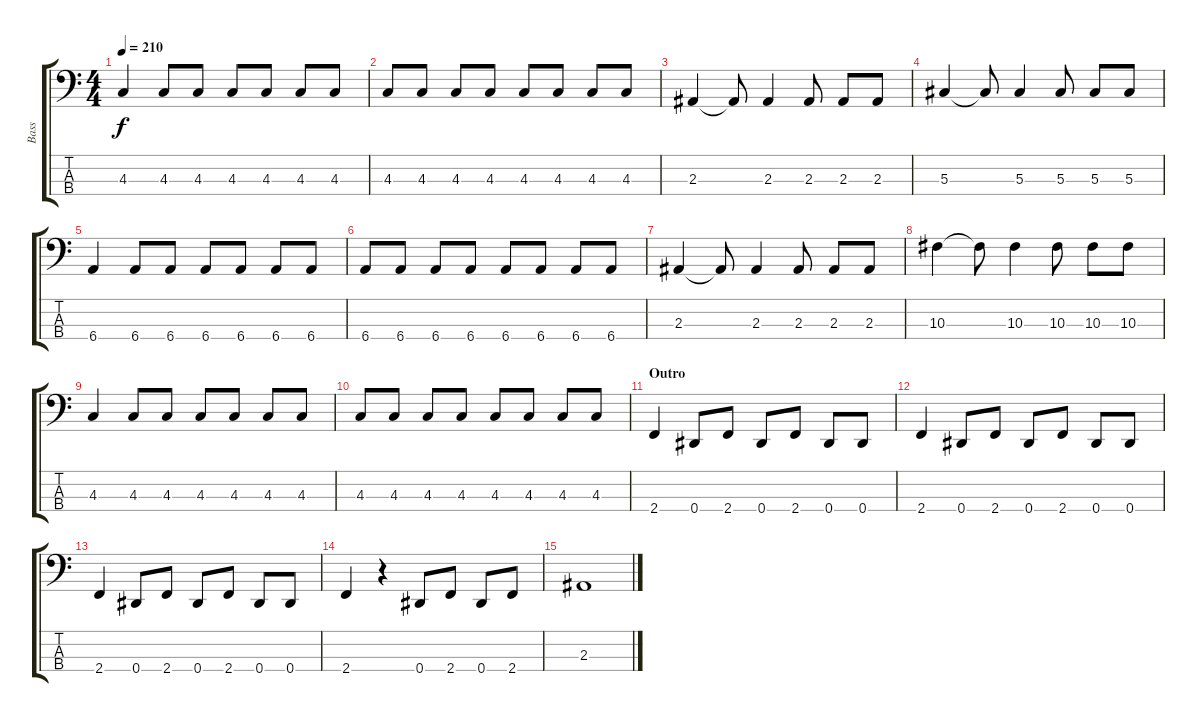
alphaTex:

\track ("Bass" "Bass") {instrument electricbasspick}
\staff {score tabs}
\tuning (Gb2 Db2 Ab1 Eb1) {hide}
\ts (4 4)
\tempo 210
\clef f4
\ks c
4.3.4{dy f} 4.3.8 4.3.8 4.3.8 4.3.8 4.3.8 4.3.8 |
4.3.8 4.3.8 4.3.8 4.3.8 4.3.8 4.3.8 4.3.8 4.3.8 |
2.3.4 2.3{t}.8 2.3.4 2.3.8 2.3.8 2.3.8 |
5.3.4 5.3{t}.8 5.3.4 5.3.8 5.3.8 5.3.8 |
6.4.4 6.4.8 6.4.8 6.4.8 6.4.8 6.4.8 6.4.8 |
6.4.8 6.4.8 6.4.8 6.4.8 6.4.8 6.4.8 6.4.8 6.4.8 |
2.3.4 2.3{t}.8 2.3.4 2.3.8 2.3.8 2.3.8 |
10.3.4 10.3{t}.8 10.3.4 10.3.8 10.3.8 10.3.8 |
4.3.4 4.3.8 4.3.8 4.3.8 4.3.8 4.3.8 4.3.8 |
4.3.8 4.3.8 4.3.8 4.3.8 4.3.8 4.3.8 4.3.8 4.3.8 |
\section ("" "Outro")
2.4.4 0.4.8 2.4.8 0.4.8 2.4.8 0.4.8 0.4.8 |
2.4.4 0.4.8 2.4.8 0.4.8 2.4.8 0.4.8 0.4.8 |
2.4.4 0.4.8 2.4.8 0.4.8 2.4.8 0.4.8 0.4.8 |
2.4.4 r.4 0.4.8 2.4.8 0.4.8 2.4.8 |
2.3.1
